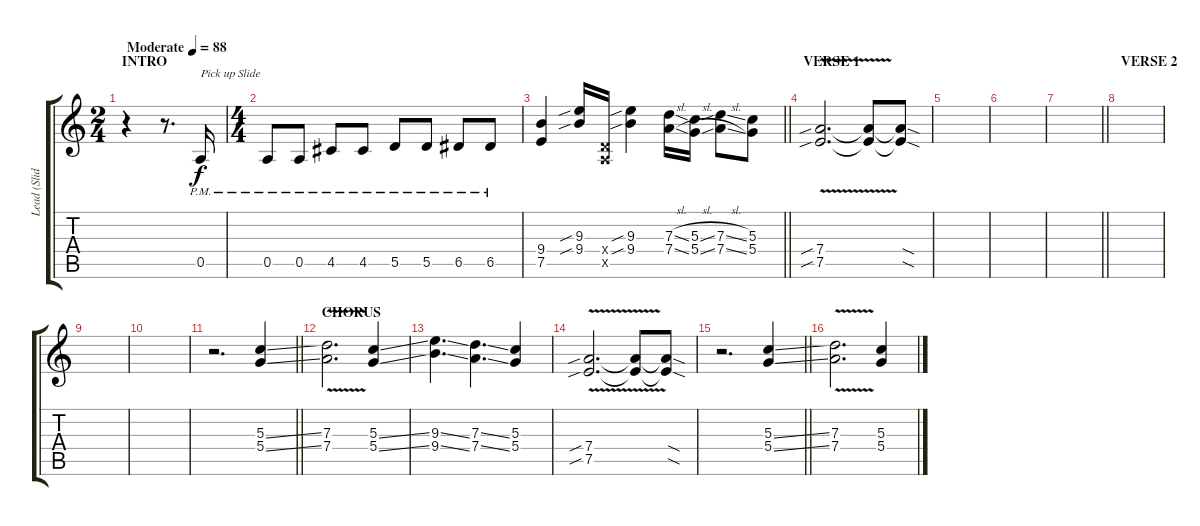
\track ("Lead (Slide)" "Lead (Slid") {instrument overdrivenguitar}
\staff {score tabs}
\tuning (E4 B3 G3 D3 A2 E2) {hide}
\ts (2 4)
\section ("" "INTRO")
\tempo (88 "Moderate")
\clef g2
\ks c
r.4{dy f instrument overdrivenguitar} r.8{d} 0.5{pm}.16{txt "Pick up Slide"} |
\ts (4 4)
0.5{pm}.8 0.5{pm}.8 4.5{pm}.8 4.5{pm}.8 5.5{pm}.8 5.5{pm}.8 6.5{pm}.8 6.5{pm}.8 |
\barLineRight lightlight
(9.4 7.5).4 (9.3{sib} 9.4{sib}).16 (0.4{x} 0.5{x}).16 (9.3{sib} 9.4{sib}).4 (7.3{sl} 7.4{sl}).16 (5.3{sl} 5.4{sl}).16 (7.3{sl} 7.4{sl}).8 (5.3 5.4).8 |
\section ("" "VERSE 1")
(7.4{v sib} 7.5{v sib}).2{d} (7.4{t} 7.5{t}).8 (7.4{sod t} 7.5{sod t}).8 |
|
|
\barLineRight lightlight
|
\section ("" "VERSE 2")
|
|
|
\barLineRight lightlight
r.2{d} (5.3{ss} 5.4{ss}).4 |
\section ("" "CHORUS")
(7.3{v} 7.4{v}).2{d} (5.3{ss} 5.4{ss}).4 |
(9.3{ss} 9.4{ss}).4{d} (7.3{ss} 7.4{ss}).4{d} (5.3 5.4).4 |
(7.4{v sib} 7.5{v sib}).2{d} (7.4{t} 7.5{t}).8 (7.4{sod t} 7.5{sod t}).8 |
\barLineRight lightlight
r.2{d} (5.3{ss} 5.4{ss}).4 |
(7.3{v} 7.4{v}).2{d} (5.3{ss} 5.4{ss}).4
